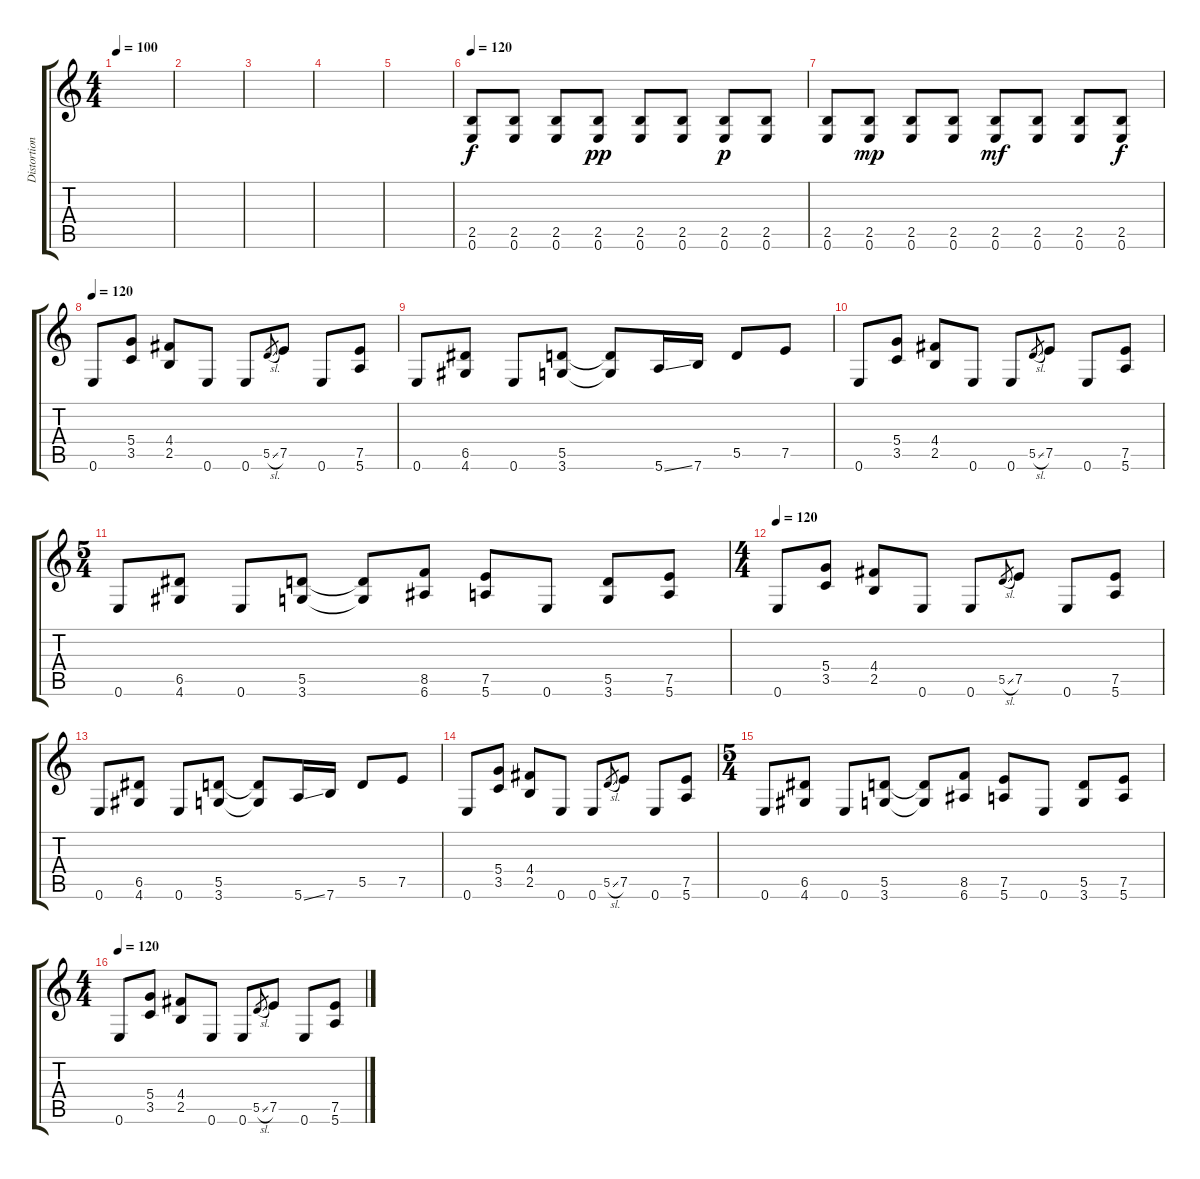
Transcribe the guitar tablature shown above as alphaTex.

\track ("Distortion Guitar" "Distortion") {instrument distortionguitar}
\staff {score tabs}
\tuning (E4 B3 G3 D3 A2 E2) {hide}
\ts (4 4)
\tempo 100
\clef g2
\ks c
|
|
|
|
|
\tempo 120
(2.5 0.6).8 (2.5 0.6).8 (2.5 0.6).8 (2.5 0.6).8{dy pp} (2.5 0.6).8 (2.5 0.6).8 (2.5 0.6).8{dy p} (2.5 0.6).8 |
(2.5 0.6).8 (2.5 0.6).8{dy mp} (2.5 0.6).8 (2.5 0.6).8 (2.5 0.6).8{dy mf} (2.5 0.6).8 (2.5 0.6).8 (2.5 0.6).8{dy f} |
\tempo 120
0.6.8{instrument distortionguitar} (5.4 3.5).8 (4.4 2.5).8 0.6.8 0.6.8 5.5{sl}.8{gr} 7.5.8 0.6.8 (7.5 5.6).8 |
0.6.8 (6.5 4.6).8 0.6.8 (5.5 3.6).8 (5.5{t} 3.6{t}).8 5.6{ss}.16 7.6.16 5.5.8 7.5.8 |
0.6.8 (5.4 3.5).8 (4.4 2.5).8 0.6.8 0.6.8 5.5{sl}.8{gr} 7.5.8 0.6.8 (7.5 5.6).8 |
\ts (5 4)
0.6.8 (6.5 4.6).8 0.6.8 (5.5 3.6).8 (5.5{t} 3.6{t}).8 (8.5 6.6).8 (7.5 5.6).8 0.6.8 (5.5 3.6).8 (7.5 5.6).8 |
\ts (4 4)
\tempo 120
0.6.8{instrument distortionguitar} (5.4 3.5).8 (4.4 2.5).8 0.6.8 0.6.8 5.5{sl}.8{gr} 7.5.8 0.6.8 (7.5 5.6).8 |
0.6.8 (6.5 4.6).8 0.6.8 (5.5 3.6).8 (5.5{t} 3.6{t}).8 5.6{ss}.16 7.6.16 5.5.8 7.5.8 |
0.6.8 (5.4 3.5).8 (4.4 2.5).8 0.6.8 0.6.8 5.5{sl}.8{gr} 7.5.8 0.6.8 (7.5 5.6).8 |
\ts (5 4)
0.6.8 (6.5 4.6).8 0.6.8 (5.5 3.6).8 (5.5{t} 3.6{t}).8 (8.5 6.6).8 (7.5 5.6).8 0.6.8 (5.5 3.6).8 (7.5 5.6).8 |
\ts (4 4)
\tempo 120
0.6.8{instrument distortionguitar} (5.4 3.5).8 (4.4 2.5).8 0.6.8 0.6.8 5.5{sl}.8{gr} 7.5.8 0.6.8 (7.5 5.6).8
